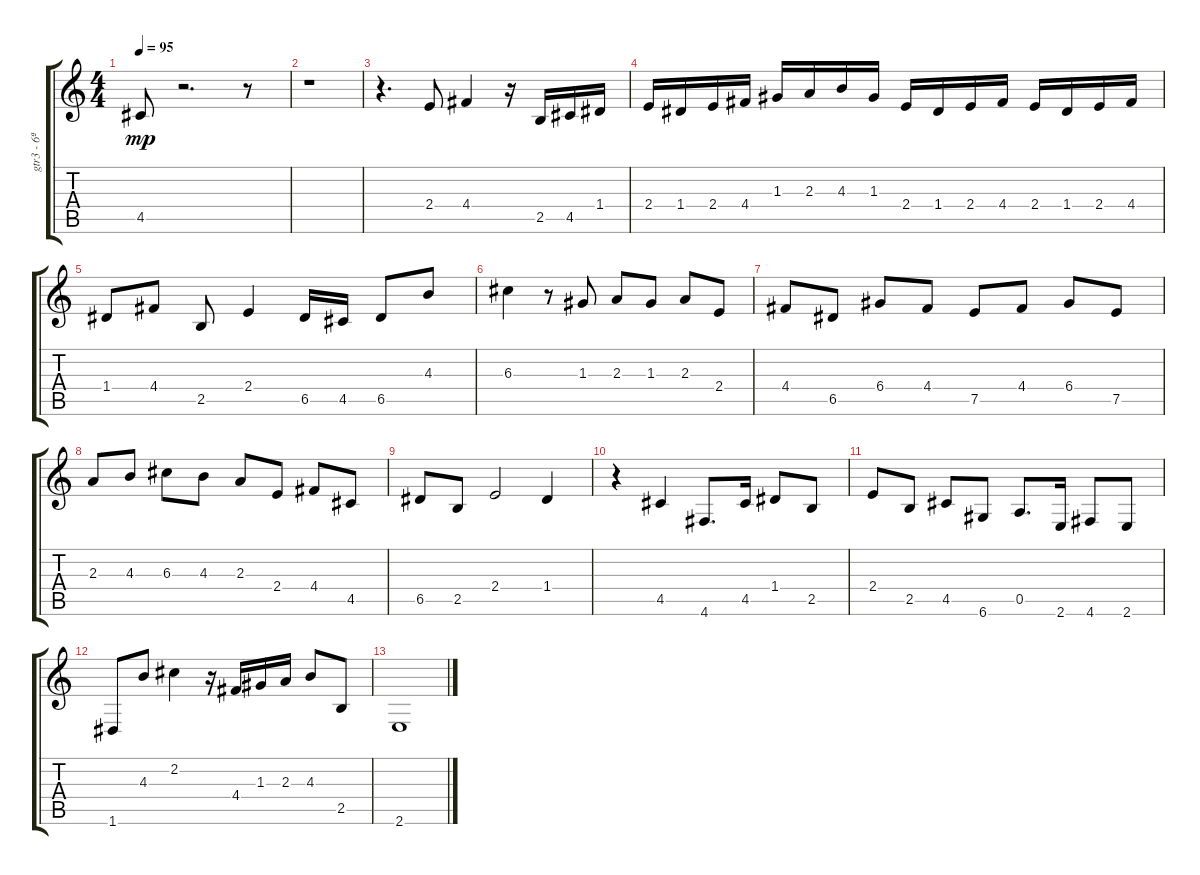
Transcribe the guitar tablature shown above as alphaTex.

\track ("gtr3 - 6ª em RE" "gtr3 - 6ª ") {instrument electricbassfinger}
\staff {score tabs}
\tuning (E4 B3 G3 D3 A2 D2) {hide}
\ts (4 4)
\tempo 95
\clef g2
\ks c
4.5.8{dy mp} r.2{d} r.8 |
r.1 |
r.4{d} 2.4.8 4.4.4 r.16 2.5.16 4.5.16 1.4.16 |
2.4.16 1.4.16 2.4.16 4.4.16 1.3.16 2.3.16 4.3.16 1.3.16 2.4.16 1.4.16 2.4.16 4.4.16 2.4.16 1.4.16 2.4.16 4.4.16 |
1.4.8 4.4.8 2.5.8 2.4.4 6.5.16 4.5.16 6.5.8 4.3.8 |
6.3.4 r.8 1.3.8 2.3.8 1.3.8 2.3.8 2.4.8 |
4.4.8 6.5.8 6.4.8 4.4.8 7.5.8 4.4.8 6.4.8 7.5.8 |
2.3.8 4.3.8 6.3.8 4.3.8 2.3.8 2.4.8 4.4.8 4.5.8 |
6.5.8 2.5.8 2.4.2 1.4.4 |
r.4 4.5.4 4.6.8{d} 4.5.16 1.4.8 2.5.8 |
2.4.8 2.5.8 4.5.8 6.6.8 0.5.8{d} 2.6.16 4.6.8 2.6.8 |
1.6.8 4.3.8 2.2.4 r.16 4.4.16 1.3.16 2.3.16 4.3.8 2.5.8 |
2.6.1
